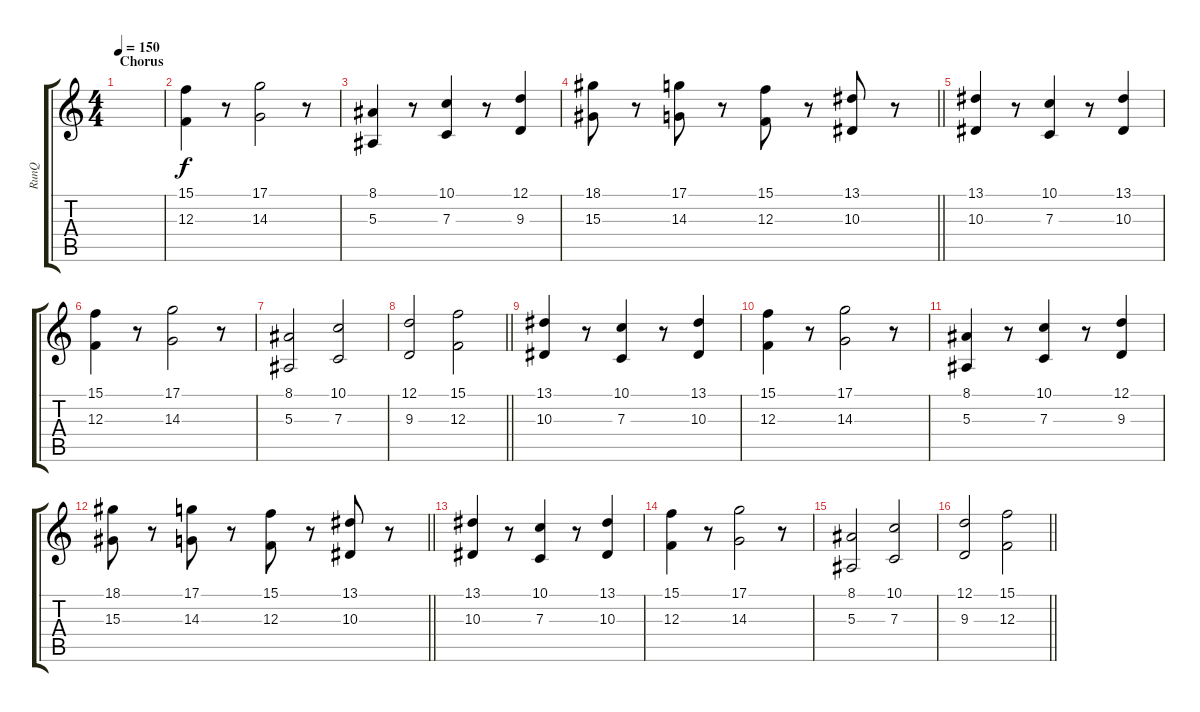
\track ("RunQ" "RunQ") {instrument lead1square}
\staff {score tabs}
\tuning (D4 A3 F3 C3 G2 C2) {hide}
\ts (4 4)
\section ("" "Chorus")
\tempo 150
\clef g2
\ks c
|
(15.1 12.3).4 r.8 (17.1 14.3).2 r.8 |
(8.1 5.3).4 r.8 (10.1 7.3).4 r.8 (12.1 9.3).4 |
\barLineRight lightlight
(18.1 15.3).8 r.8 (17.1 14.3).8 r.8 (15.1 12.3).8 r.8 (13.1 10.3).8 r.8 |
\section ("" "")
(13.1 10.3).4 r.8 (10.1 7.3).4 r.8 (13.1 10.3).4 |
(15.1 12.3).4 r.8 (17.1 14.3).2 r.8 |
(8.1 5.3).2 (10.1 7.3).2 |
\barLineRight lightlight
(12.1 9.3).2 (15.1 12.3).2 |
\section ("" "")
(13.1 10.3).4 r.8 (10.1 7.3).4 r.8 (13.1 10.3).4 |
(15.1 12.3).4 r.8 (17.1 14.3).2 r.8 |
(8.1 5.3).4 r.8 (10.1 7.3).4 r.8 (12.1 9.3).4 |
\barLineRight lightlight
(18.1 15.3).8 r.8 (17.1 14.3).8 r.8 (15.1 12.3).8 r.8 (13.1 10.3).8 r.8 |
\section ("" "")
(13.1 10.3).4 r.8 (10.1 7.3).4 r.8 (13.1 10.3).4 |
(15.1 12.3).4 r.8 (17.1 14.3).2 r.8 |
(8.1 5.3).2 (10.1 7.3).2 |
\barLineRight lightlight
(12.1 9.3).2 (15.1 12.3).2
